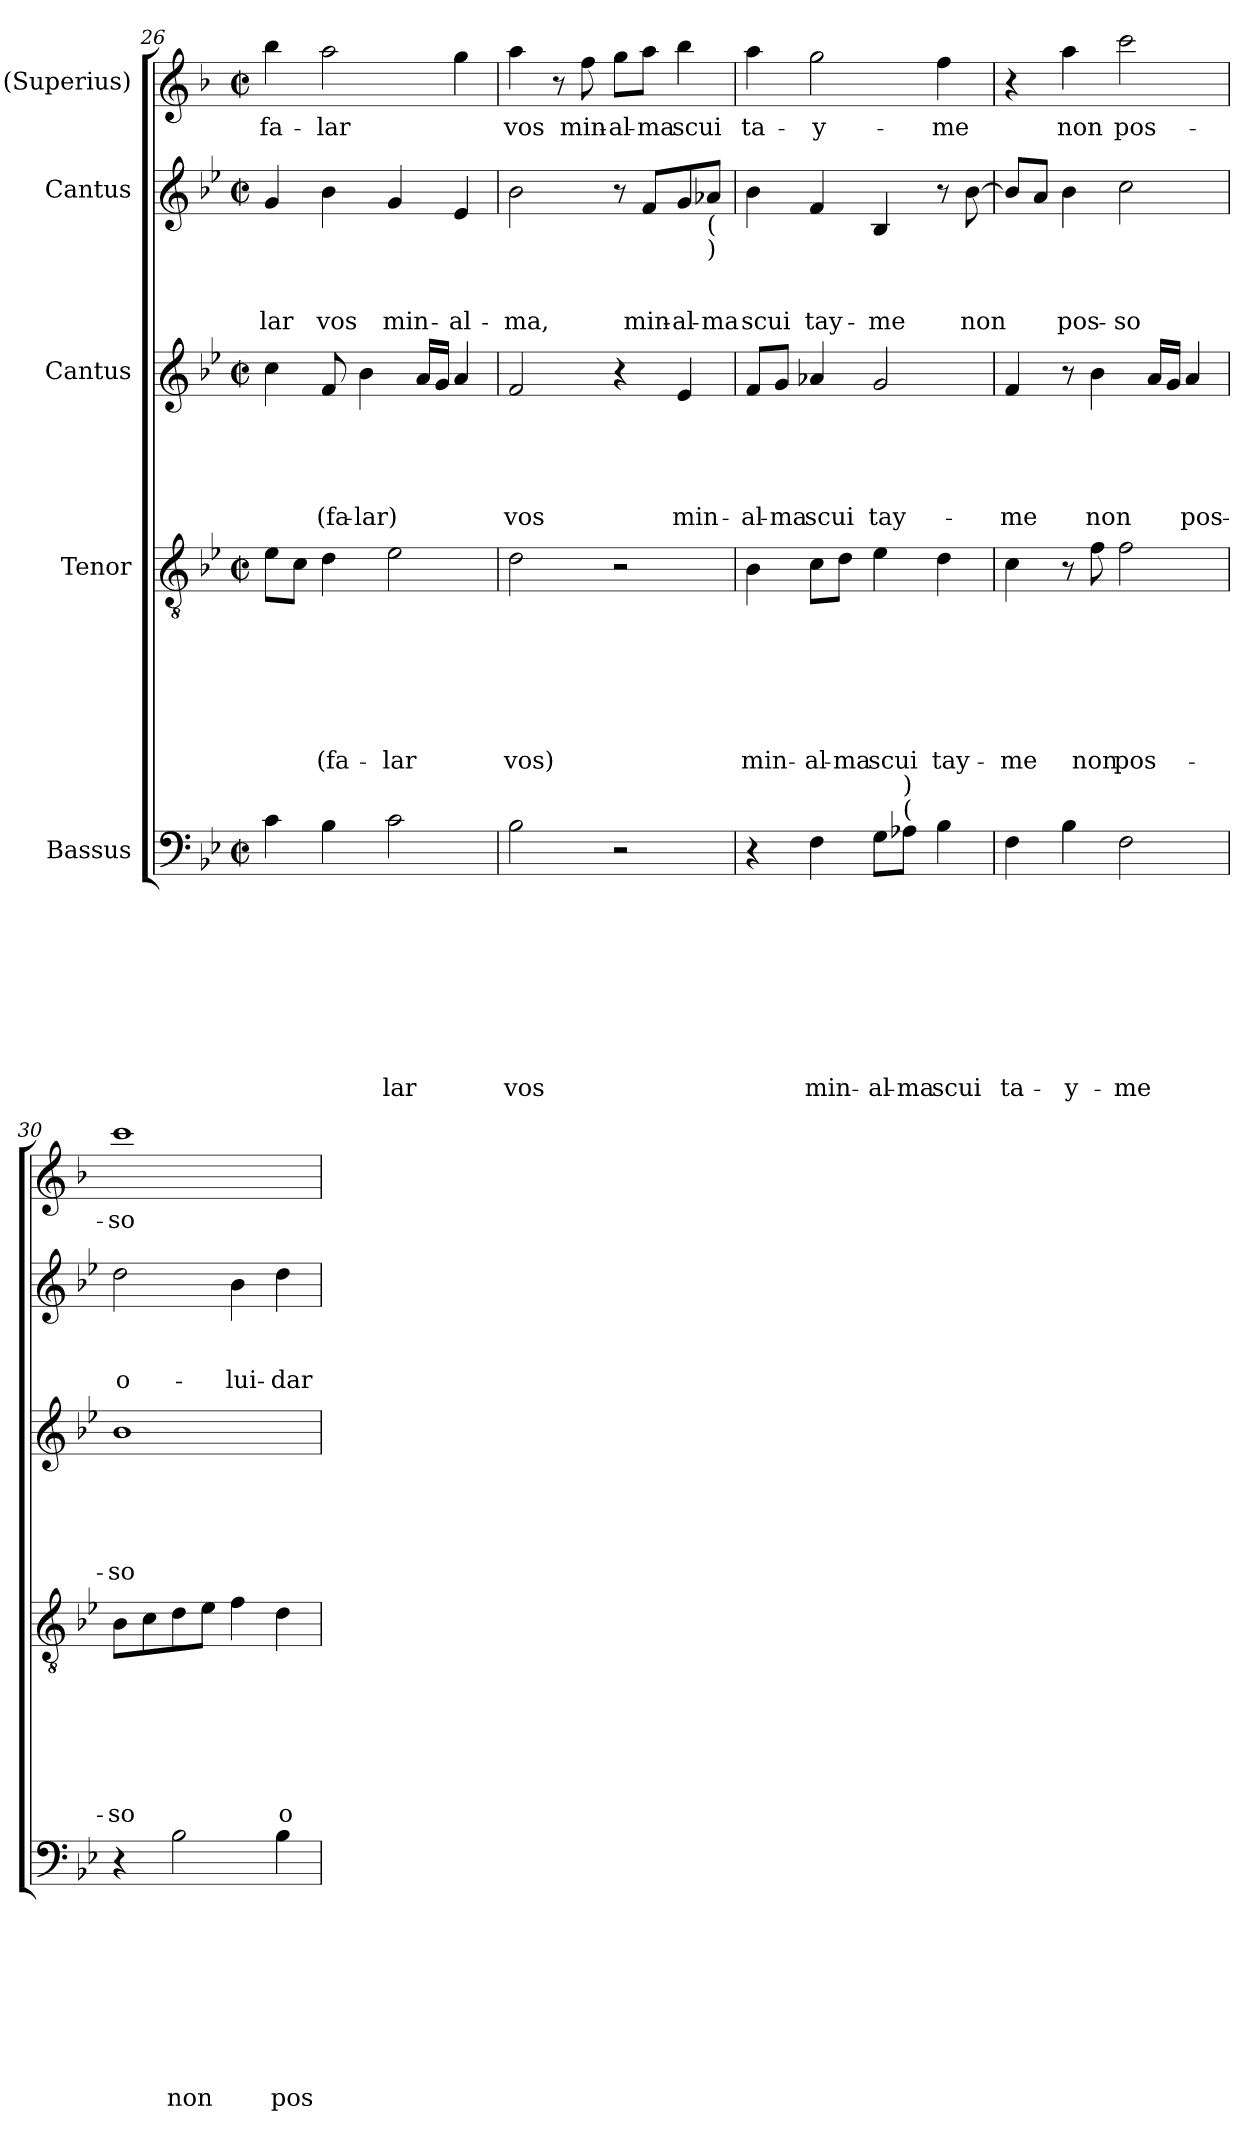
**kern	**text	**text	**text	**text	**text	**text	**text	**text	**text	**kern	**text	**text	**text	**text	**text	**text	**text	**kern	**text	**text	**text	**text	**text	**kern	**text	**text	**text	**kern	**text
*part5	*part5	*part5	*part5	*part5	*part5	*part5	*part5	*part5	*part5	*part4	*part4	*part4	*part4	*part4	*part4	*part4	*part4	*part3	*part3	*part3	*part3	*part3	*part3	*part2	*part2	*part2	*part2	*part1	*part1
*staff5	*staff5	*staff5	*staff5	*staff5	*staff5	*staff5	*staff5	*staff5	*staff5	*staff4	*staff4	*staff4	*staff4	*staff4	*staff4	*staff4	*staff4	*staff3	*staff3	*staff3	*staff3	*staff3	*staff3	*staff2	*staff2	*staff2	*staff2	*staff1	*staff1
*I"Bassus	*	*	*	*	*	*	*	*	*	*I"Tenor	*	*	*	*	*	*	*	*I"Cantus	*	*	*	*	*	*I"Cantus	*	*	*	*I"(Superius)	*
*clefF4	*	*	*	*	*	*	*	*	*	*clefGv2	*	*	*	*	*	*	*	*clefG2	*	*	*	*	*	*clefG2	*	*	*	*clefG2	*
*	*	*	*	*	*	*	*	*	*	*	*	*	*	*	*	*	*	*	*	*	*	*	*	*	*	*	*	*ITrd4c7	*
*k[b-e-]	*	*	*	*	*	*	*	*	*	*k[b-e-]	*	*	*	*	*	*	*	*k[b-e-]	*	*	*	*	*	*k[b-e-]	*	*	*	*k[b-e-]	*
*B-:	*	*	*	*	*	*	*	*	*	*B-:	*	*	*	*	*	*	*	*B-:	*	*	*	*	*	*B-:	*	*	*	*B-:	*
*M2/2	*	*	*	*	*	*	*	*	*	*M2/2	*	*	*	*	*	*	*	*M2/2	*	*	*	*	*	*M2/2	*	*	*	*M2/2	*
*met(c|)	*	*	*	*	*	*	*	*	*	*met(c|)	*	*	*	*	*	*	*	*met(c|)	*	*	*	*	*	*met(c|)	*	*	*	*met(c|)	*
=26	=26	=26	=26	=26	=26	=26	=26	=26	=26	=26	=26	=26	=26	=26	=26	=26	=26	=26	=26	=26	=26	=26	=26	=26	=26	=26	=26	=26	=26
4c\	.	.	.	.	.	.	.	.	.	8e-\L	.	.	.	.	.	.	.	4cc\	.	.	.	.	.	4g/	.	.	-lar	4ee-\	fa-
.	.	.	.	.	.	.	.	.	.	8c\J	.	.	.	.	.	.	.	.	.	.	.	.	.	.	.	.	.	.	.
4B-\	.	.	.	.	.	.	.	.	.	4d\	.	.	.	.	.	.	(fa-	8f/	.	.	.	.	(fa-	4b-\	.	.	vos	2dd\	-lar
.	.	.	.	.	.	.	.	.	.	.	.	.	.	.	.	.	.	4b-\	.	.	.	.	-lar)	.	.	.	.	.	.
2c\	.	.	.	.	.	.	.	.	-lar	2e-\	.	.	.	.	.	.	-lar	.	.	.	.	.	.	4g/	.	.	min-	.	.
.	.	.	.	.	.	.	.	.	.	.	.	.	.	.	.	.	.	16a/LL	.	.	.	.	.	.	.	.	.	.	.
.	.	.	.	.	.	.	.	.	.	.	.	.	.	.	.	.	.	16g/JJ	.	.	.	.	.	.	.	.	.	.	.
.	.	.	.	.	.	.	.	.	.	.	.	.	.	.	.	.	.	4a/	.	.	.	.	.	4e-/	.	.	-al-	4cc\	.
=27	=27	=27	=27	=27	=27	=27	=27	=27	=27	=27	=27	=27	=27	=27	=27	=27	=27	=27	=27	=27	=27	=27	=27	=27	=27	=27	=27	=27	=27
2B-\	.	.	.	.	.	.	.	.	vos	2d\	.	.	.	.	.	.	vos)	2f/	.	.	.	.	vos	2b-\	.	.	-ma,	4dd\	vos
.	.	.	.	.	.	.	.	.	.	.	.	.	.	.	.	.	.	.	.	.	.	.	.	.	.	.	.	8r	.
.	.	.	.	.	.	.	.	.	.	.	.	.	.	.	.	.	.	.	.	.	.	.	.	.	.	.	.	8b-\	min-
2r	.	.	.	.	.	.	.	.	.	2r	.	.	.	.	.	.	.	4r	.	.	.	.	.	8r	.	.	.	8cc\L	-al-
.	.	.	.	.	.	.	.	.	.	.	.	.	.	.	.	.	.	.	.	.	.	.	.	8f/L	.	.	min-	8dd\J	-ma
.	.	.	.	.	.	.	.	.	.	.	.	.	.	.	.	.	.	4e-/	.	.	.	.	min-	8g/	.	.	-al-	4ee-\	scui
!	!	!	!	!	!	!	!	!	!	!	!	!	!	!	!	!	!	!	!	!	!	!	!	!LO:TX:b:t=(	!	!	!	!	!
!	!	!	!	!	!	!	!	!	!	!	!	!	!	!	!	!	!	!	!	!	!	!	!	!LO:TX:b:t=)	!	!	!	!	!
.	.	.	.	.	.	.	.	.	.	.	.	.	.	.	.	.	.	.	.	.	.	.	.	8a-X/J	.	.	-ma	.	.
!!LO:PB:g=z
=28	=28	=28	=28	=28	=28	=28	=28	=28	=28	=28	=28	=28	=28	=28	=28	=28	=28	=28	=28	=28	=28	=28	=28	=28	=28	=28	=28	=28	=28
4r	.	.	.	.	.	.	.	.	.	4B-\	.	.	.	.	.	.	min-	8f/L	.	.	.	.	-al-	4b-\	.	.	scui	4dd\	ta-
.	.	.	.	.	.	.	.	.	.	.	.	.	.	.	.	.	.	8g/J	.	.	.	.	-ma	.	.	.	.	.	.
4F\	.	.	.	.	.	.	.	.	min-	8c\L	.	.	.	.	.	.	-al-	4a-X/	.	.	.	.	scui	4f/	.	.	tay-	2cc\	-y-
.	.	.	.	.	.	.	.	.	.	8d\J	.	.	.	.	.	.	-ma	.	.	.	.	.	.	.	.	.	.	.	.
8G\L	.	.	.	.	.	.	.	.	-al-	4e-\	.	.	.	.	.	.	scui	2g/	.	.	.	.	tay-	4B-/	.	.	-me	.	.
!LO:TX:a:t=(	!	!	!	!	!	!	!	!	!	!	!	!	!	!	!	!	!	!	!	!	!	!	!	!	!	!	!	!	!
!LO:TX:a:t=)	!	!	!	!	!	!	!	!	!	!	!	!	!	!	!	!	!	!	!	!	!	!	!	!	!	!	!	!	!
8A-X\J	.	.	.	.	.	.	.	.	-ma	.	.	.	.	.	.	.	.	.	.	.	.	.	.	.	.	.	.	.	.
4B-\	.	.	.	.	.	.	.	.	scui	4d\	.	.	.	.	.	.	tay-	.	.	.	.	.	.	8r	.	.	.	4b-\	-me
.	.	.	.	.	.	.	.	.	.	.	.	.	.	.	.	.	.	.	.	.	.	.	.	[8b-\	.	.	non	.	.
=29	=29	=29	=29	=29	=29	=29	=29	=29	=29	=29	=29	=29	=29	=29	=29	=29	=29	=29	=29	=29	=29	=29	=29	=29	=29	=29	=29	=29	=29
4F\	.	.	.	.	.	.	.	.	ta-	4c\	.	.	.	.	.	.	-me	4f/	.	.	.	.	-me	8b-/L]	.	.	.	4r	.
.	.	.	.	.	.	.	.	.	.	.	.	.	.	.	.	.	.	.	.	.	.	.	.	8a/J	.	.	.	.	.
4B-\	.	.	.	.	.	.	.	.	-y-	8r	.	.	.	.	.	.	.	8r	.	.	.	.	.	4b-\	.	.	pos-	4dd\	non
.	.	.	.	.	.	.	.	.	.	8f\	.	.	.	.	.	.	non	4b-\	.	.	.	.	non	.	.	.	.	.	.
2F\	.	.	.	.	.	.	.	.	-me	2f\	.	.	.	.	.	.	pos-	.	.	.	.	.	.	2cc\	.	.	-so	2ff\	pos-
.	.	.	.	.	.	.	.	.	.	.	.	.	.	.	.	.	.	16a/LL	.	.	.	.	.	.	.	.	.	.	.
.	.	.	.	.	.	.	.	.	.	.	.	.	.	.	.	.	.	16g/JJ	.	.	.	.	.	.	.	.	.	.	.
.	.	.	.	.	.	.	.	.	.	.	.	.	.	.	.	.	.	4a/	.	.	.	.	pos-	.	.	.	.	.	.
=30	=30	=30	=30	=30	=30	=30	=30	=30	=30	=30	=30	=30	=30	=30	=30	=30	=30	=30	=30	=30	=30	=30	=30	=30	=30	=30	=30	=30	=30
4r	.	.	.	.	.	.	.	.	.	8B-\L	.	.	.	.	.	.	-so	1b-	.	.	.	.	-so	2dd\	.	.	o-	1ff	-so
.	.	.	.	.	.	.	.	.	.	8c\	.	.	.	.	.	.	.	.	.	.	.	.	.	.	.	.	.	.	.
2B-\	.	.	.	.	.	.	.	.	non	8d\	.	.	.	.	.	.	.	.	.	.	.	.	.	.	.	.	.	.	.
.	.	.	.	.	.	.	.	.	.	8e-\J	.	.	.	.	.	.	.	.	.	.	.	.	.	.	.	.	.	.	.
.	.	.	.	.	.	.	.	.	.	4f\	.	.	.	.	.	.	.	.	.	.	.	.	.	4b-\	.	.	-lui-	.	.
4B-\	.	.	.	.	.	.	.	.	pos-	4d\	.	.	.	.	.	.	o-	.	.	.	.	.	.	4dd\	.	.	-dar	.	.
=	=	=	=	=	=	=	=	=	=	=	=	=	=	=	=	=	=	=	=	=	=	=	=	=	=	=	=	=	=
*-	*-	*-	*-	*-	*-	*-	*-	*-	*-	*-	*-	*-	*-	*-	*-	*-	*-	*-	*-	*-	*-	*-	*-	*-	*-	*-	*-	*-	*-
